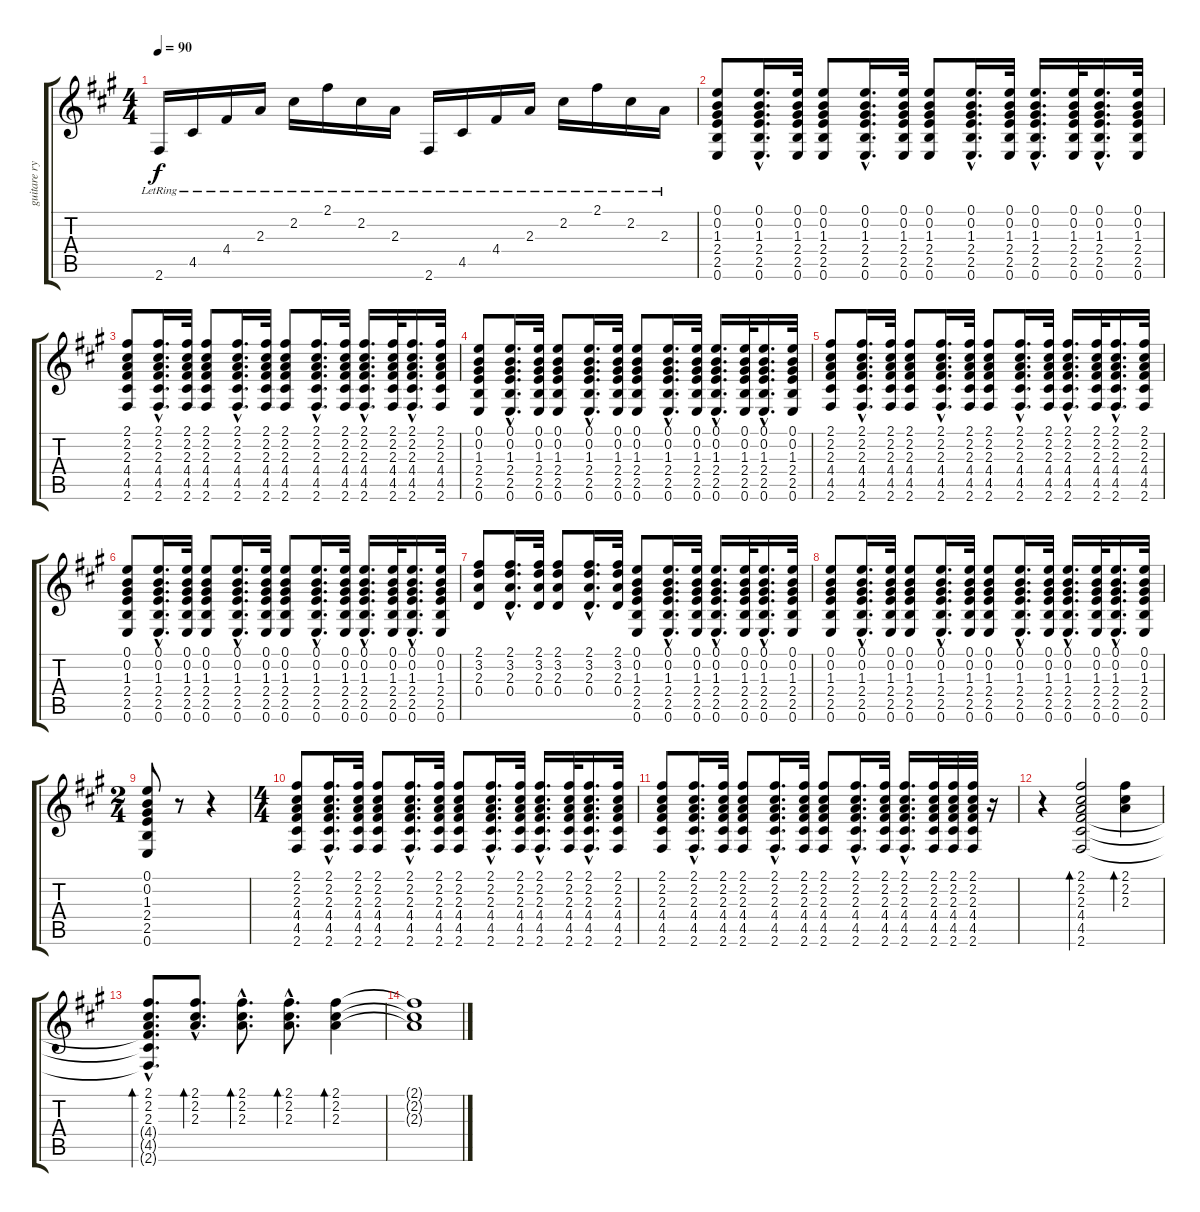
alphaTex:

\track ("guitare rythmique" "guitare ry") {instrument acousticguitarnylon}
\staff {score tabs}
\tuning (E4 B3 G3 D3 A2 E2) {hide}
\ts (4 4)
\tempo 90
\clef g2
\ks f#minor
2.6{lr}.16{dy f} 4.5{lr}.16 4.4{lr}.16 2.3{lr}.16 2.2{lr}.16 2.1{lr}.16 2.2{lr}.16 2.3{lr}.16 2.6{lr}.16 4.5{lr}.16 4.4{lr}.16 2.3{lr}.16 2.2{lr}.16 2.1{lr}.16 2.2{lr}.16 2.3{lr}.16 |
(0.1 0.2 1.3 2.4 2.5 0.6).8 (0.1{hac} 0.2{hac} 1.3{hac} 2.4{hac} 2.5{hac} 0.6{hac}).16{d} (0.1 0.2 1.3 2.4 2.5 0.6).32 (0.1 0.2 1.3 2.4 2.5 0.6).8 (0.1{hac} 0.2{hac} 1.3{hac} 2.4{hac} 2.5{hac} 0.6{hac}).16{d} (0.1 0.2 1.3 2.4 2.5 0.6).32 (0.1 0.2 1.3 2.4 2.5 0.6).8 (0.1{hac} 0.2{hac} 1.3{hac} 2.4{hac} 2.5{hac} 0.6{hac}).16{d} (0.1 0.2 1.3 2.4 2.5 0.6).32 (0.1{hac} 0.2{hac} 1.3{hac} 2.4{hac} 2.5{hac} 0.6{hac}).16{d} (0.1 0.2 1.3 2.4 2.5 0.6).32 (0.1{hac} 0.2{hac} 1.3{hac} 2.4{hac} 2.5{hac} 0.6{hac}).16{d} (0.1 0.2 1.3 2.4 2.5 0.6).32 |
(2.1 2.2 2.3 4.4 4.5 2.6).8 (2.1{hac} 2.2{hac} 2.3{hac} 4.4{hac} 4.5{hac} 2.6{hac}).16{d} (2.1 2.2 2.3 4.4 4.5 2.6).32 (2.1 2.2 2.3 4.4 4.5 2.6).8 (2.1{hac} 2.2{hac} 2.3{hac} 4.4{hac} 4.5{hac} 2.6{hac}).16{d} (2.1 2.2 2.3 4.4 4.5 2.6).32 (2.1 2.2 2.3 4.4 4.5 2.6).8 (2.1{hac} 2.2{hac} 2.3{hac} 4.4{hac} 4.5{hac} 2.6{hac}).16{d} (2.1 2.2 2.3 4.4 4.5 2.6).32 (2.1{hac} 2.2{hac} 2.3{hac} 4.4{hac} 4.5{hac} 2.6{hac}).16{d} (2.1 2.2 2.3 4.4 4.5 2.6).32 (2.1{hac} 2.2{hac} 2.3{hac} 4.4{hac} 4.5{hac} 2.6{hac}).16{d} (2.1 2.2 2.3 4.4 4.5 2.6).32 |
(0.1 0.2 1.3 2.4 2.5 0.6).8 (0.1{hac} 0.2{hac} 1.3{hac} 2.4{hac} 2.5{hac} 0.6{hac}).16{d} (0.1 0.2 1.3 2.4 2.5 0.6).32 (0.1 0.2 1.3 2.4 2.5 0.6).8 (0.1{hac} 0.2{hac} 1.3{hac} 2.4{hac} 2.5{hac} 0.6{hac}).16{d} (0.1 0.2 1.3 2.4 2.5 0.6).32 (0.1 0.2 1.3 2.4 2.5 0.6).8 (0.1{hac} 0.2{hac} 1.3{hac} 2.4{hac} 2.5{hac} 0.6{hac}).16{d} (0.1 0.2 1.3 2.4 2.5 0.6).32 (0.1{hac} 0.2{hac} 1.3{hac} 2.4{hac} 2.5{hac} 0.6{hac}).16{d} (0.1 0.2 1.3 2.4 2.5 0.6).32 (0.1{hac} 0.2{hac} 1.3{hac} 2.4{hac} 2.5{hac} 0.6{hac}).16{d} (0.1 0.2 1.3 2.4 2.5 0.6).32 |
(2.1 2.2 2.3 4.4 4.5 2.6).8 (2.1{hac} 2.2{hac} 2.3{hac} 4.4{hac} 4.5{hac} 2.6{hac}).16{d} (2.1 2.2 2.3 4.4 4.5 2.6).32 (2.1 2.2 2.3 4.4 4.5 2.6).8 (2.1{hac} 2.2{hac} 2.3{hac} 4.4{hac} 4.5{hac} 2.6{hac}).16{d} (2.1 2.2 2.3 4.4 4.5 2.6).32 (2.1 2.2 2.3 4.4 4.5 2.6).8 (2.1{hac} 2.2{hac} 2.3{hac} 4.4{hac} 4.5{hac} 2.6{hac}).16{d} (2.1 2.2 2.3 4.4 4.5 2.6).32 (2.1{hac} 2.2{hac} 2.3{hac} 4.4{hac} 4.5{hac} 2.6{hac}).16{d} (2.1 2.2 2.3 4.4 4.5 2.6).32 (2.1{hac} 2.2{hac} 2.3{hac} 4.4{hac} 4.5{hac} 2.6{hac}).16{d} (2.1 2.2 2.3 4.4 4.5 2.6).32 |
(0.1 0.2 1.3 2.4 2.5 0.6).8 (0.1{hac} 0.2{hac} 1.3{hac} 2.4{hac} 2.5{hac} 0.6{hac}).16{d} (0.1 0.2 1.3 2.4 2.5 0.6).32 (0.1 0.2 1.3 2.4 2.5 0.6).8 (0.1{hac} 0.2{hac} 1.3{hac} 2.4{hac} 2.5{hac} 0.6{hac}).16{d} (0.1 0.2 1.3 2.4 2.5 0.6).32 (0.1 0.2 1.3 2.4 2.5 0.6).8 (0.1{hac} 0.2{hac} 1.3{hac} 2.4{hac} 2.5{hac} 0.6{hac}).16{d} (0.1 0.2 1.3 2.4 2.5 0.6).32 (0.1{hac} 0.2{hac} 1.3{hac} 2.4{hac} 2.5{hac} 0.6{hac}).16{d} (0.1 0.2 1.3 2.4 2.5 0.6).32 (0.1{hac} 0.2{hac} 1.3{hac} 2.4{hac} 2.5{hac} 0.6{hac}).16{d} (0.1 0.2 1.3 2.4 2.5 0.6).32 |
(2.1 3.2 2.3 0.4).8 (2.1{hac} 3.2{hac} 2.3{hac} 0.4{hac}).16{d} (2.1 3.2 2.3 0.4).32 (2.1 3.2 2.3 0.4).8 (2.1{hac} 3.2{hac} 2.3{hac} 0.4{hac}).16{d} (2.1 3.2 2.3 0.4).32 (0.1 0.2 1.3 2.4 2.5 0.6).8 (0.1{hac} 0.2{hac} 1.3{hac} 2.4{hac} 2.5{hac} 0.6{hac}).16{d} (0.1 0.2 1.3 2.4 2.5 0.6).32 (0.1{hac} 0.2{hac} 1.3{hac} 2.4{hac} 2.5{hac} 0.6{hac}).16{d} (0.1 0.2 1.3 2.4 2.5 0.6).32 (0.1{hac} 0.2{hac} 1.3{hac} 2.4{hac} 2.5{hac} 0.6{hac}).16{d} (0.1 0.2 1.3 2.4 2.5 0.6).32 |
(0.1 0.2 1.3 2.4 2.5 0.6).8 (0.1{hac} 0.2{hac} 1.3{hac} 2.4{hac} 2.5{hac} 0.6{hac}).16{d} (0.1 0.2 1.3 2.4 2.5 0.6).32 (0.1 0.2 1.3 2.4 2.5 0.6).8 (0.1{hac} 0.2{hac} 1.3{hac} 2.4{hac} 2.5{hac} 0.6{hac}).16{d} (0.1 0.2 1.3 2.4 2.5 0.6).32 (0.1 0.2 1.3 2.4 2.5 0.6).8 (0.1{hac} 0.2{hac} 1.3{hac} 2.4{hac} 2.5{hac} 0.6{hac}).16{d} (0.1 0.2 1.3 2.4 2.5 0.6).32 (0.1{hac} 0.2{hac} 1.3{hac} 2.4{hac} 2.5{hac} 0.6{hac}).16{d} (0.1 0.2 1.3 2.4 2.5 0.6).32 (0.1{hac} 0.2{hac} 1.3{hac} 2.4{hac} 2.5{hac} 0.6{hac}).16{d} (0.1 0.2 1.3 2.4 2.5 0.6).32 |
\ts (2 4)
(0.1 0.2 1.3 2.4 2.5 0.6).8 r.8 r.4 |
\ts (4 4)
(2.1 2.2 2.3 4.4 4.5 2.6).8 (2.1{hac} 2.2{hac} 2.3{hac} 4.4{hac} 4.5{hac} 2.6{hac}).16{d} (2.1 2.2 2.3 4.4 4.5 2.6).32 (2.1 2.2 2.3 4.4 4.5 2.6).8 (2.1{hac} 2.2{hac} 2.3{hac} 4.4{hac} 4.5{hac} 2.6{hac}).16{d} (2.1 2.2 2.3 4.4 4.5 2.6).32 (2.1 2.2 2.3 4.4 4.5 2.6).8 (2.1{hac} 2.2{hac} 2.3{hac} 4.4{hac} 4.5{hac} 2.6{hac}).16{d} (2.1 2.2 2.3 4.4 4.5 2.6).32 (2.1{hac} 2.2{hac} 2.3{hac} 4.4{hac} 4.5{hac} 2.6{hac}).16{d} (2.1 2.2 2.3 4.4 4.5 2.6).32 (2.1{hac} 2.2{hac} 2.3{hac} 4.4{hac} 4.5{hac} 2.6{hac}).16{d} (2.1 2.2 2.3 4.4 4.5 2.6).32 |
(2.1 2.2 2.3 4.4 4.5 2.6).8 (2.1{hac} 2.2{hac} 2.3{hac} 4.4{hac} 4.5{hac} 2.6{hac}).16{d} (2.1 2.2 2.3 4.4 4.5 2.6).32 (2.1 2.2 2.3 4.4 4.5 2.6).8 (2.1{hac} 2.2{hac} 2.3{hac} 4.4{hac} 4.5{hac} 2.6{hac}).16{d} (2.1 2.2 2.3 4.4 4.5 2.6).32 (2.1 2.2 2.3 4.4 4.5 2.6).8 (2.1{hac} 2.2{hac} 2.3{hac} 4.4{hac} 4.5{hac} 2.6{hac}).16{d} (2.1 2.2 2.3 4.4 4.5 2.6).32 (2.1{hac} 2.2{hac} 2.3{hac} 4.4{hac} 4.5{hac} 2.6{hac}).16{d} (2.1 2.2 2.3 4.4 4.5 2.6).32 (2.1 2.2 2.3 4.4 4.5 2.6).32 (2.1 2.2 2.3 4.4 4.5 2.6).32 r.16 |
r.4 (2.1 2.2 2.3 4.4 4.5 2.6).2{bd 120} (2.1 2.2 2.3).4{bd 480} |
(2.1{hac} 2.2{hac} 2.3{hac} 4.4{hac t} 4.5{hac t} 2.6{hac t}).8{d bd 480} (2.1{hac} 2.2{hac} 2.3{hac}).8{d bd 480} (2.1{hac} 2.2{hac} 2.3{hac}).8{d bd 480} (2.1{hac} 2.2{hac} 2.3{hac}).8{d bd 480} (2.1 2.2 2.3).4{bd 480} |
(2.1{t} 2.2{t} 2.3{t}).1
